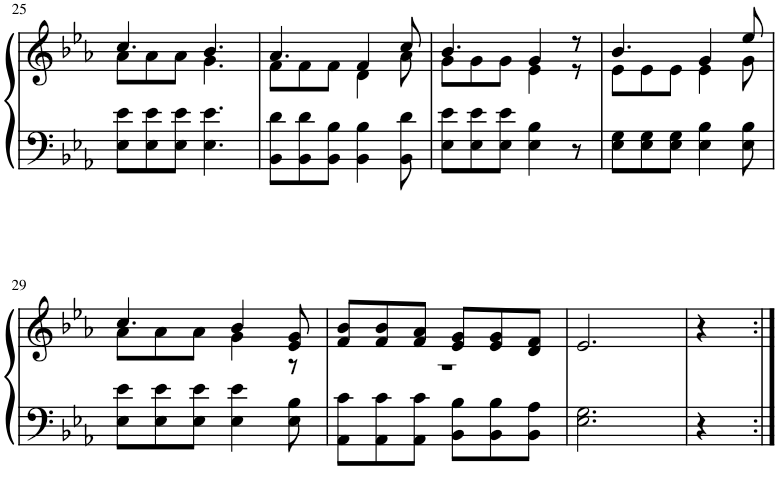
**kern	**kern
*part1	*part1
*staff2	*staff1
*I"Piano	*
*I'Pno.	*
!!LO:PB:g=z
*clefF4	*clefG2
*k[b-e-a-]	*k[b-e-a-]
*M6/8	*M6/8
=25	=25
*	*^
8E-\ 8e-\L	4.cc/	8a-\L
8E-\ 8e-\	.	8a-\
8E-\ 8e-\J	.	8a-\J
4.E-\ 4.e-\	4.b-/	4.g\
=26	=26	=26
8BB-\ 8d\L	4.a-/	8f\L
8BB-\ 8d\	.	8f\
8BB-\ 8B-\J	.	8f\J
4BB-\ 4B-\	4f/	4d\
8BB-\ 8d\	8cc/	8a-\
=27	=27	=27
8E-\ 8e-\L	4.b-/	8g\L
8E-\ 8e-\	.	8g\
8E-\ 8e-\J	.	8g\J
4E-\ 4B-\	4g/	4e-\
8r	8r	8r
=28	=28	=28
8E-\ 8G\L	4.b-/	8e-\L
8E-\ 8G\	.	8e-\
8E-\ 8G\J	.	8e-\J
4E-\ 4B-\	4g/	4e-\
8E-\ 8B-\	8ee-/	8g\
!!LO:LB:g=z	!!
=29	=29	=29
8E-\ 8e-\L	4.cc/	8a-\L
8E-\ 8e-\	.	8a-\
8E-\ 8e-\J	.	8a-\J
4E-\ 4e-\	4b-/	4g\
8E-\ 8B-\	8e-/ 8g/	8r
=30	=30	=30
8AA-\ 8c\L	8f/ 8b-/L	2.r
8AA-\ 8c\	8f/ 8b-/	.
8AA-\ 8c\J	8f/ 8a-/J	.
8BB-\ 8B-\L	8e-/ 8g/L	.
8BB-\ 8B-\	8e-/ 8g/	.
8BB-\ 8A-\J	8d/ 8f/J	.
*	*v	*v
=31	=31
2.E-\ 2.G\	2.e-/
=32	=32
4r	4r
=:|!	=:|!
*-	*-
